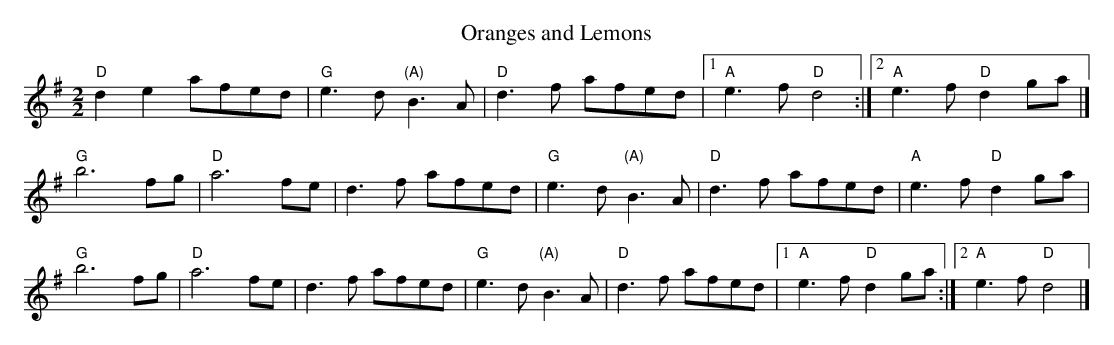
X:1
T:Oranges and Lemons
M:2/2
L:1/8
K:G
"D" d2 e2 afed | "G" e3 d "(A)" B3 A | "D" d3 f afed | [1 "A" e3 f "D" d4 :| [2 "A" e3 f "D" d2 ga |]
"G" b6 fg | "D" a6 fe | d3 f afed | "G" e3 d "(A)" B3 A | "D" d3 f afed | "A" e3 f "D" d2 ga |
"G" b6 fg | "D" a6 fe | d3 f afed | "G" e3 d "(A)" B3 A | "D" d3 f afed | [1 "A" e3 f "D" d2 ga :| [2 "A" e3 f "D" d4 |]
